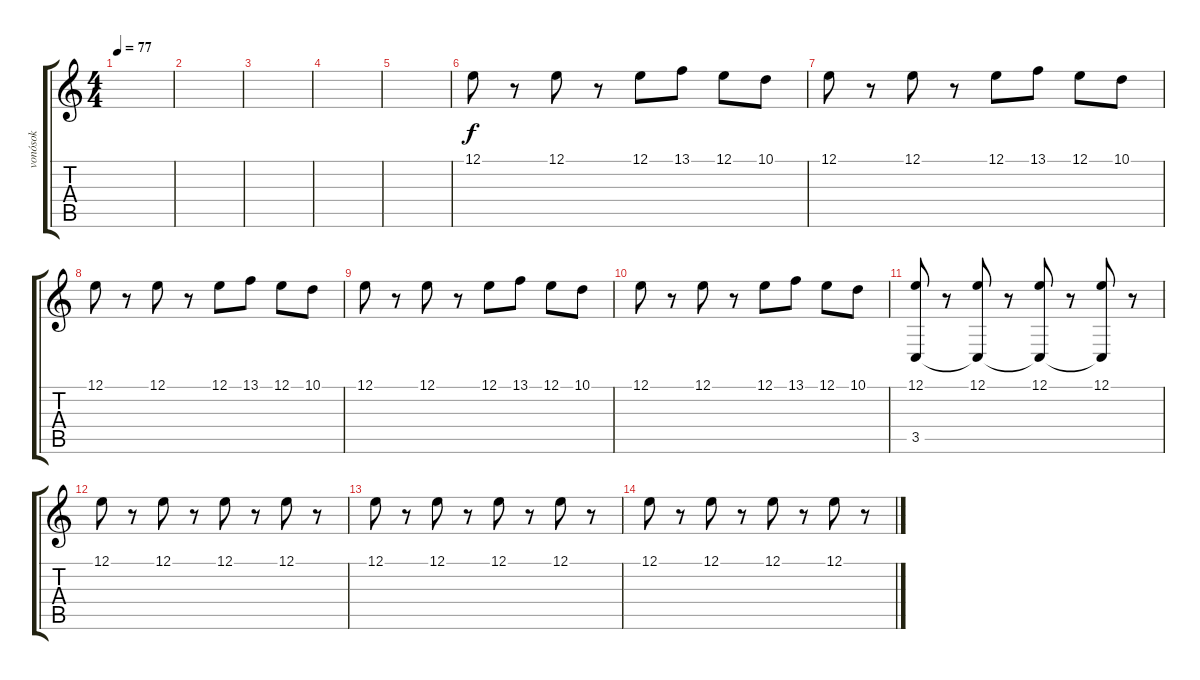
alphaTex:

\track ("vonósok" "vonósok") {instrument stringensemble1}
\staff {score tabs}
\tuning (E4 B3 G3 D3 A2 E2) {hide}
\ts (4 4)
\tempo 77
\clef g2
\ks c
|
|
|
|
|
12.1.8{dy f} r.8 12.1.8 r.8 12.1.8 13.1.8 12.1.8 10.1.8 |
12.1.8 r.8 12.1.8 r.8 12.1.8 13.1.8 12.1.8 10.1.8 |
12.1.8 r.8 12.1.8 r.8 12.1.8 13.1.8 12.1.8 10.1.8 |
12.1.8 r.8 12.1.8 r.8 12.1.8 13.1.8 12.1.8 10.1.8 |
12.1.8 r.8 12.1.8 r.8 12.1.8 13.1.8 12.1.8 10.1.8 |
(12.1 3.5).8{volume 7} r.8 (12.1 3.5{t}).8 r.8 (12.1 3.5{t}).8 r.8 (12.1 3.5{t}).8 r.8 |
12.1.8{volume 6} r.8 12.1.8 r.8 12.1.8 r.8 12.1.8 r.8 |
12.1.8{volume 4} r.8 12.1.8 r.8 12.1.8 r.8 12.1.8 r.8 |
12.1.8{volume 2} r.8 12.1.8 r.8 12.1.8 r.8 12.1.8 r.8
